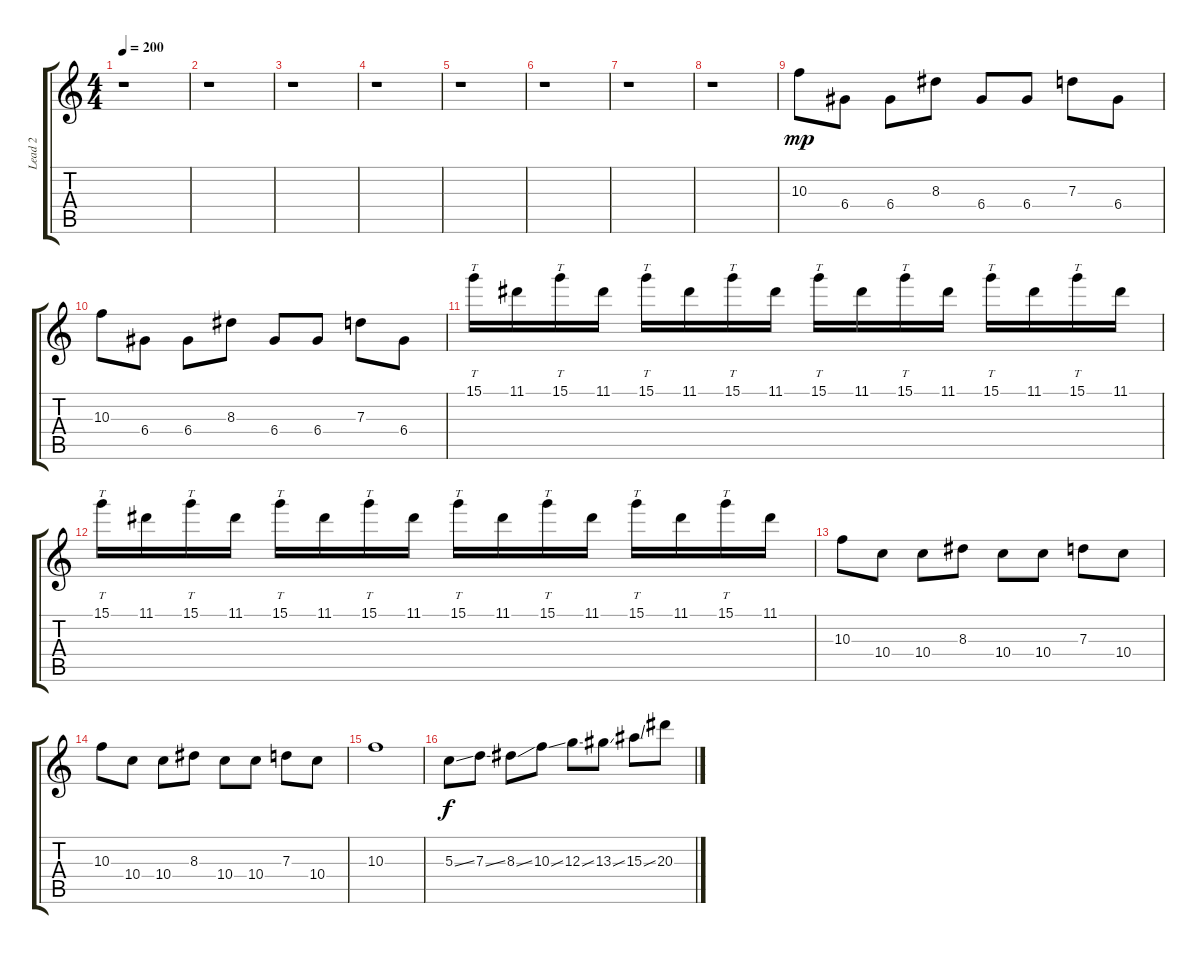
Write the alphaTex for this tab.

\track ("Lead 2" "Lead 2") {instrument distortionguitar}
\staff {score tabs}
\tuning (E4 B3 G3 D3 A2 E2) {hide}
\ts (4 4)
\section ("" "")
\tempo 200
\clef g2
\ks c
r.1{dy mp} |
r.1 |
r.1 |
r.1 |
r.1 |
r.1 |
r.1 |
r.1 |
\section ("" "")
10.3.8 6.4.8 6.4.8 8.3.8 6.4.8 6.4.8 7.3.8 6.4.8 |
10.3.8 6.4.8 6.4.8 8.3.8 6.4.8 6.4.8 7.3.8 6.4.8 |
15.1.16{tt} 11.1.16 15.1.16{tt} 11.1.16 15.1.16{tt} 11.1.16 15.1.16{tt} 11.1.16 15.1.16{tt} 11.1.16 15.1.16{tt} 11.1.16 15.1.16{tt} 11.1.16 15.1.16{tt} 11.1.16 |
15.1.16{tt} 11.1.16 15.1.16{tt} 11.1.16 15.1.16{tt} 11.1.16 15.1.16{tt} 11.1.16 15.1.16{tt} 11.1.16 15.1.16{tt} 11.1.16 15.1.16{tt} 11.1.16 15.1.16{tt} 11.1.16 |
10.3.8 10.4.8 10.4.8 8.3.8 10.4.8 10.4.8 7.3.8 10.4.8 |
10.3.8 10.4.8 10.4.8 8.3.8 10.4.8 10.4.8 7.3.8 10.4.8 |
10.3.1 |
5.3{ss}.8{dy f} 7.3{ss}.8 8.3{ss}.8 10.3{ss}.8 12.3{ss}.8 13.3{ss}.8 15.3{ss}.8 20.3.8
